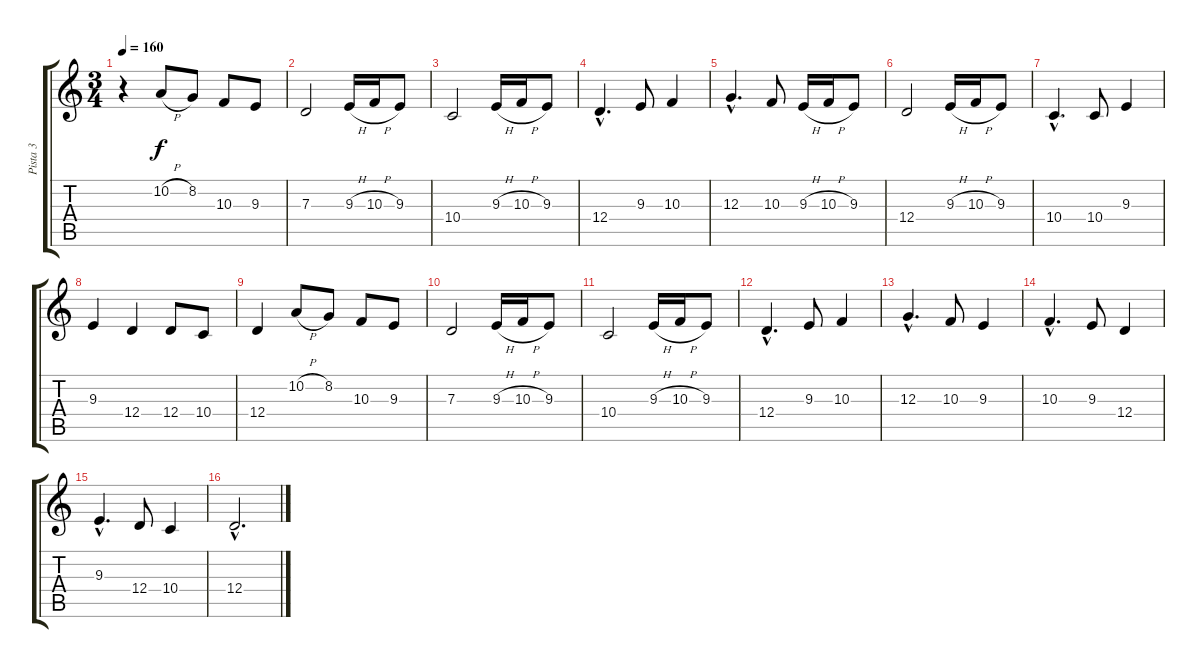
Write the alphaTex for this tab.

\track ("Pista 3" "Pista 3") {instrument flute}
\staff {score tabs}
\tuning (E4 B3 G3 D3 A2 E2) {hide}
\ts (3 4)
\tempo 160
\clef g2
\ks c
r.4{dy f} 10.2{h}.8 8.2.8 10.3.8 9.3.8 |
7.3.2 9.3{h}.16 10.3{h}.16 9.3.8 |
10.4.2 9.3{h}.16 10.3{h}.16 9.3.8 |
12.4{hac}.4{d} 9.3.8 10.3.4 |
12.3{hac}.4{d} 10.3.8 9.3{h}.16 10.3{h}.16 9.3.8 |
12.4.2 9.3{h}.16 10.3{h}.16 9.3.8 |
10.4{hac}.4{d} 10.4.8 9.3.4 |
9.3.4 12.4.4 12.4.8 10.4.8 |
12.4.4 10.2{h}.8 8.2.8 10.3.8 9.3.8 |
7.3.2 9.3{h}.16 10.3{h}.16 9.3.8 |
10.4.2 9.3{h}.16 10.3{h}.16 9.3.8 |
12.4{hac}.4{d} 9.3.8 10.3.4 |
12.3{hac}.4{d} 10.3.8 9.3.4 |
10.3{hac}.4{d} 9.3.8 12.4.4 |
9.3{hac}.4{d} 12.4.8 10.4.4 |
12.4{hac}.2{d}
